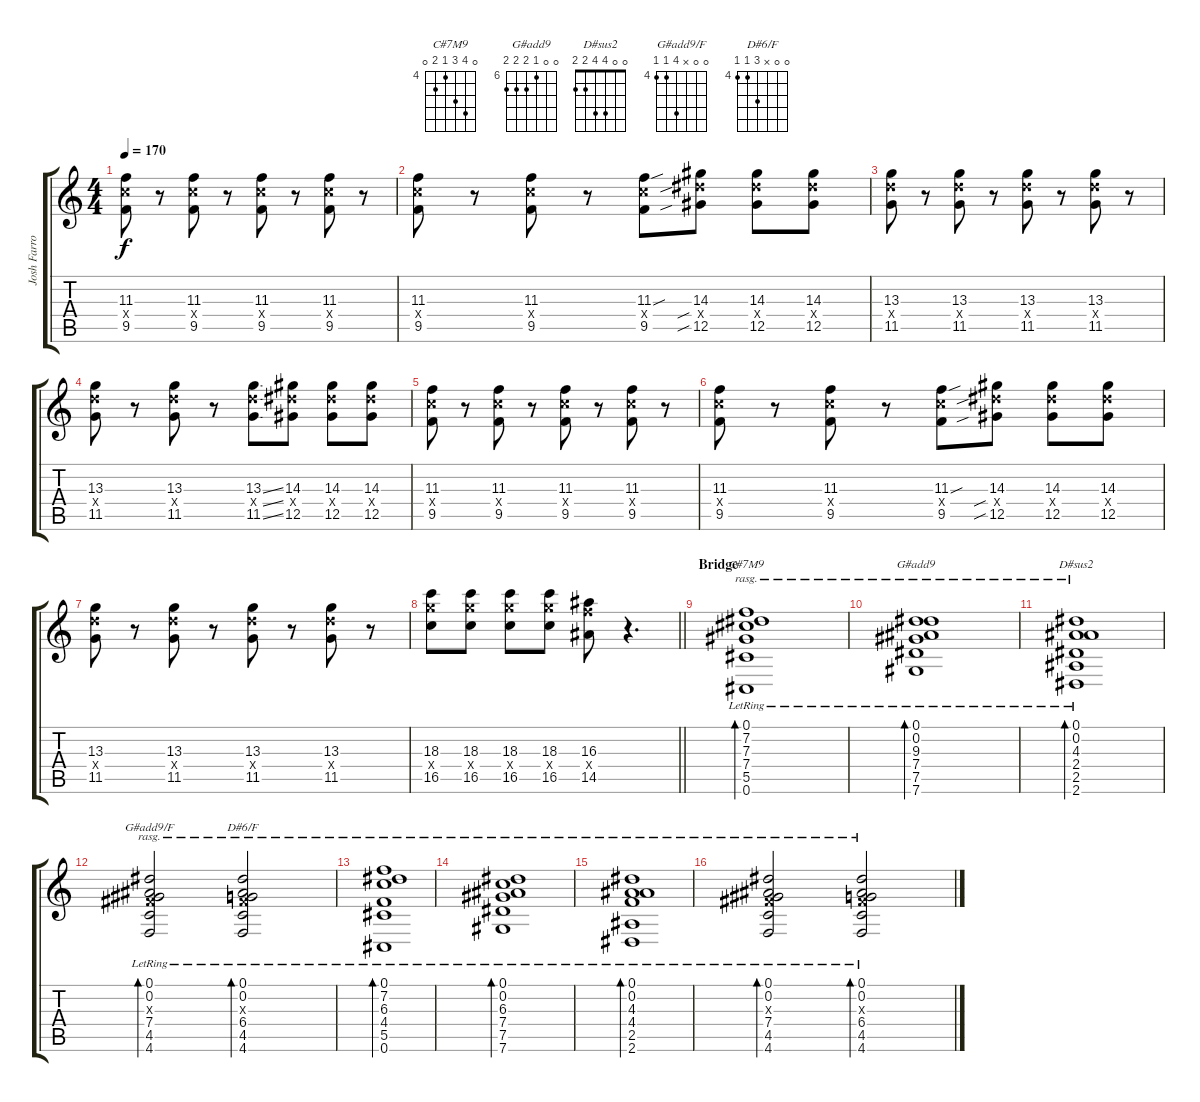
\track ("Josh Farro (Lead Guitar)" "Josh Farro") {instrument distortionguitar}
\staff {score tabs}
\tuning (Eb4 Bb3 Gb3 Db3 Ab2 Db2) {hide}
\chord ("C#7M9" 0 7 6 4 5 0) {firstfret 4}
\chord ("G#add9" 0 0 6 7 7 7) {firstfret 6}
\chord ("D#sus2" 0 0 4 4 2 2)
\chord ("G#add9/F" 0 0 x 7 4 4) {firstfret 4}
\chord ("D#6/F" 0 0 x 6 4 4) {firstfret 4}
\ts (4 4)
\tempo 170
\clef g2
\ks c
(11.3 11.4{x} 9.5).8{dy f} r.8 (11.3 11.4{x} 9.5).8 r.8 (11.3 11.4{x} 9.5).8 r.8 (11.3 11.4{x} 9.5).8 r.8 |
(11.3 11.4{x} 9.5).8 r.8 (11.3 11.4{x} 9.5).8 r.8 (11.3{sou} 11.4{x} 9.5).8 (14.3 14.4{sib x} 12.5{sib}).8 (14.3 14.4{x} 12.5).8 (14.3 14.4{x} 12.5).8 |
(13.3 13.4{x} 11.5).8 r.8 (13.3 13.4{x} 11.5).8 r.8 (13.3 13.4{x} 11.5).8 r.8 (13.3 13.4{x} 11.5).8 r.8 |
(13.3 13.4{x} 11.5).8 r.8 (13.3 13.4{x} 11.5).8 r.8 (13.3{ss} 13.4{ss x} 11.5{ss}).8 (14.3 14.4{x} 12.5).8 (14.3 14.4{x} 12.5).8 (14.3 14.4{x} 12.5).8 |
(11.3 11.4{x} 9.5).8 r.8 (11.3 11.4{x} 9.5).8 r.8 (11.3 11.4{x} 9.5).8 r.8 (11.3 11.4{x} 9.5).8 r.8 |
(11.3 11.4{x} 9.5).8 r.8 (11.3 11.4{x} 9.5).8 r.8 (11.3{sou} 11.4{x} 9.5).8 (14.3 14.4{sib x} 12.5{sib}).8 (14.3 14.4{x} 12.5).8 (14.3 14.4{x} 12.5).8 |
(13.3 13.4{x} 11.5).8 r.8 (13.3 13.4{x} 11.5).8 r.8 (13.3 13.4{x} 11.5).8 r.8 (13.3 13.4{x} 11.5).8 r.8 |
\barLineRight lightlight
(18.3 18.4{x} 16.5).8 (18.3 18.4{x} 16.5).8 (18.3 18.4{x} 16.5).8 (18.3 18.4{x} 16.5).8 (16.3 16.4{x} 14.5).8 r.4{d} |
\section ("" "Bridge")
(0.1 7.2 7.3{lr} 7.4{lr} 5.5{lr} 0.6{lr}).1{bd 60 ch "C#7M9" rasg ii instrument electricguitarjazz} |
(0.1 0.2 9.3{lr} 7.4 7.5{lr} 7.6{lr}).1{bd 60 ch "G#add9" rasg ii} |
(0.1 0.2 4.3 2.4{lr} 2.5{lr} 2.6{lr}).1{bd 60 ch "D#sus2" rasg ii} |
(0.1 0.2 0.3{x} 7.4{lr} 4.5{lr} 4.6{lr}).2{bd 60 ch "G#add9/F" rasg ii} (0.1 0.2 0.3{x} 6.4{lr} 4.5{lr} 4.6{lr}).2{bd 60 ch "D#6/F" rasg ii} |
(0.1 7.2 6.3{lr} 4.4{lr} 5.5{lr} 0.6{lr}).1{bd 60 rasg ii instrument electricguitarjazz} |
(0.1 0.2 6.3{lr} 7.4 7.5{lr} 7.6{lr}).1{bd 60 rasg ii} |
(0.1 0.2 4.3 4.4{lr} 2.5{lr} 2.6{lr}).1{bd 60 rasg ii} |
(0.1 0.2 0.3{x} 7.4{lr} 4.5{lr} 4.6{lr}).2{bd 60 rasg ii} (0.1 0.2 0.3{x} 6.4{lr} 4.5{lr} 4.6{lr}).2{bd 60 rasg ii}
